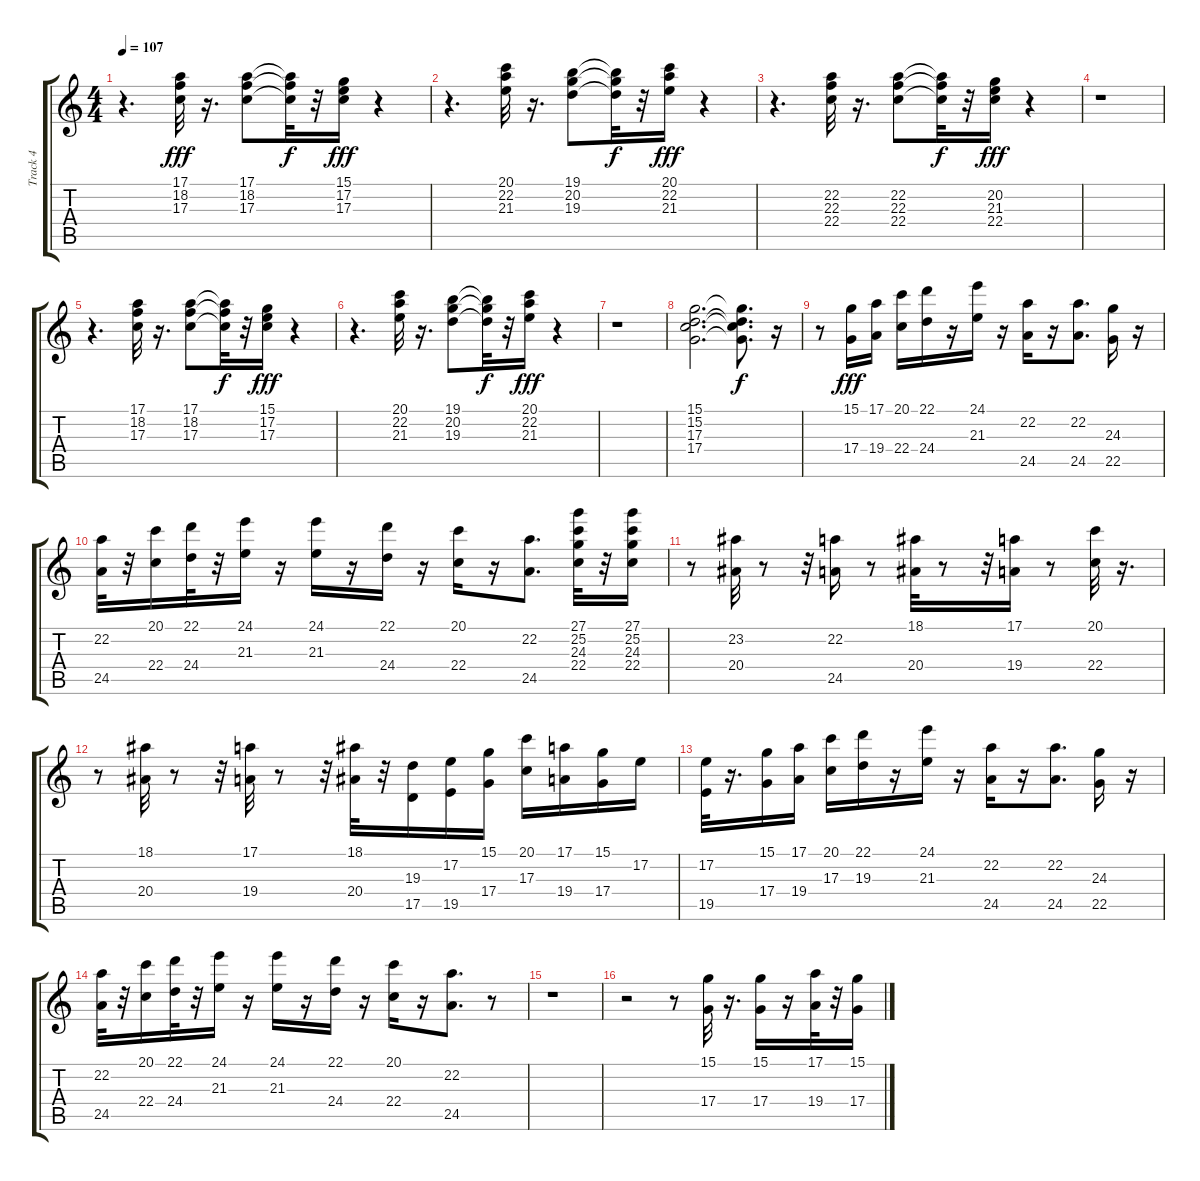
\track ("Track 4" "Track 4") {instrument acousticgrandpiano}
\staff {score tabs}
\tuning (E4 B3 G3 D3 A2 E2) {hide}
\ts (4 4)
\tempo 107
\clef g2
\ks c
r.4{d dy fff} (17.1 18.2 17.3).32 r.16{d} (17.1 18.2 17.3).8 (17.1{t} 18.2{t} 17.3{t}).32{dy f} r.32 (15.1 17.2 17.3).16{dy fff} r.4 |
r.4{d} (20.1 22.2 21.3).32 r.16{d} (19.1 20.2 19.3).8 (19.1{t} 20.2{t} 19.3{t}).32{dy f} r.32 (20.1 22.2 21.3).16{dy fff} r.4 |
r.4{d} (22.2 22.3 22.4).32 r.16{d} (22.2 22.3 22.4).8 (22.2{t} 22.3{t} 22.4{t}).32{dy f} r.32 (20.2 21.3 22.4).16{dy fff} r.4 |
r.1 |
r.4{d} (17.1 18.2 17.3).32 r.16{d} (17.1 18.2 17.3).8 (17.1{t} 18.2{t} 17.3{t}).32{dy f} r.32 (15.1 17.2 17.3).16{dy fff} r.4 |
r.4{d} (20.1 22.2 21.3).32 r.16{d} (19.1 20.2 19.3).8 (19.1{t} 20.2{t} 19.3{t}).32{dy f} r.32 (20.1 22.2 21.3).16{dy fff} r.4 |
r.1 |
(15.1 15.2 17.3 17.4).2{d} (15.1{t} 15.2{t} 17.3{t} 17.4{t}).8{d dy f} r.16 |
r.8 (15.1 17.4).16{dy fff} (17.1 19.4).16 (20.1 22.4).16 (22.1 24.4).16 r.16 (24.1 21.3).16 r.16 (22.2 24.5).16 r.16 (22.2 24.5).8{d} (24.3 22.5).16 r.16 |
(22.2 24.5).32 r.32 (20.1 22.4).16 (22.1 24.4).32 r.32 (24.1 21.3).16 r.16 (24.1 21.3).16 r.16 (22.1 24.4).16 r.16 (20.1 22.4).16 r.16 (22.2 24.5).8{d} (27.1 25.2 24.3 22.4).32 r.32 (27.1 25.2 24.3 22.4).16 |
r.8 (23.2 20.4).32 r.8 r.32 (22.2 24.5).16 r.8 (18.1 20.4).32 r.8 r.32 (17.1 19.4).16 r.8 (20.1 22.4).32 r.16{d} |
r.8 (18.1 20.4).32 r.8 r.32 (17.1 19.4).32 r.8 r.32 (18.1 20.4).32 r.32 (19.3 17.5).16 (17.2 19.5).16 (15.1 17.4).16 (20.1 17.3).16 (17.1 19.4).16 (15.1 17.4).16 17.2.16 |
(17.2 19.5).32 r.16{d} (15.1 17.4).16 (17.1 19.4).16 (20.1 17.3).16 (22.1 19.3).16 r.16 (24.1 21.3).16 r.16 (22.2 24.5).16 r.16 (22.2 24.5).8{d} (24.3 22.5).16 r.16 |
(22.2 24.5).32 r.32 (20.1 22.4).16 (22.1 24.4).32 r.32 (24.1 21.3).16 r.16 (24.1 21.3).16 r.16 (22.1 24.4).16 r.16 (20.1 22.4).16 r.16 (22.2 24.5).8{d} r.8 |
r.1 |
r.2 r.8 (15.1 17.4).32 r.16{d} (15.1 17.4).16 r.16 (17.1 19.4).32 r.32 (15.1 17.4).16
